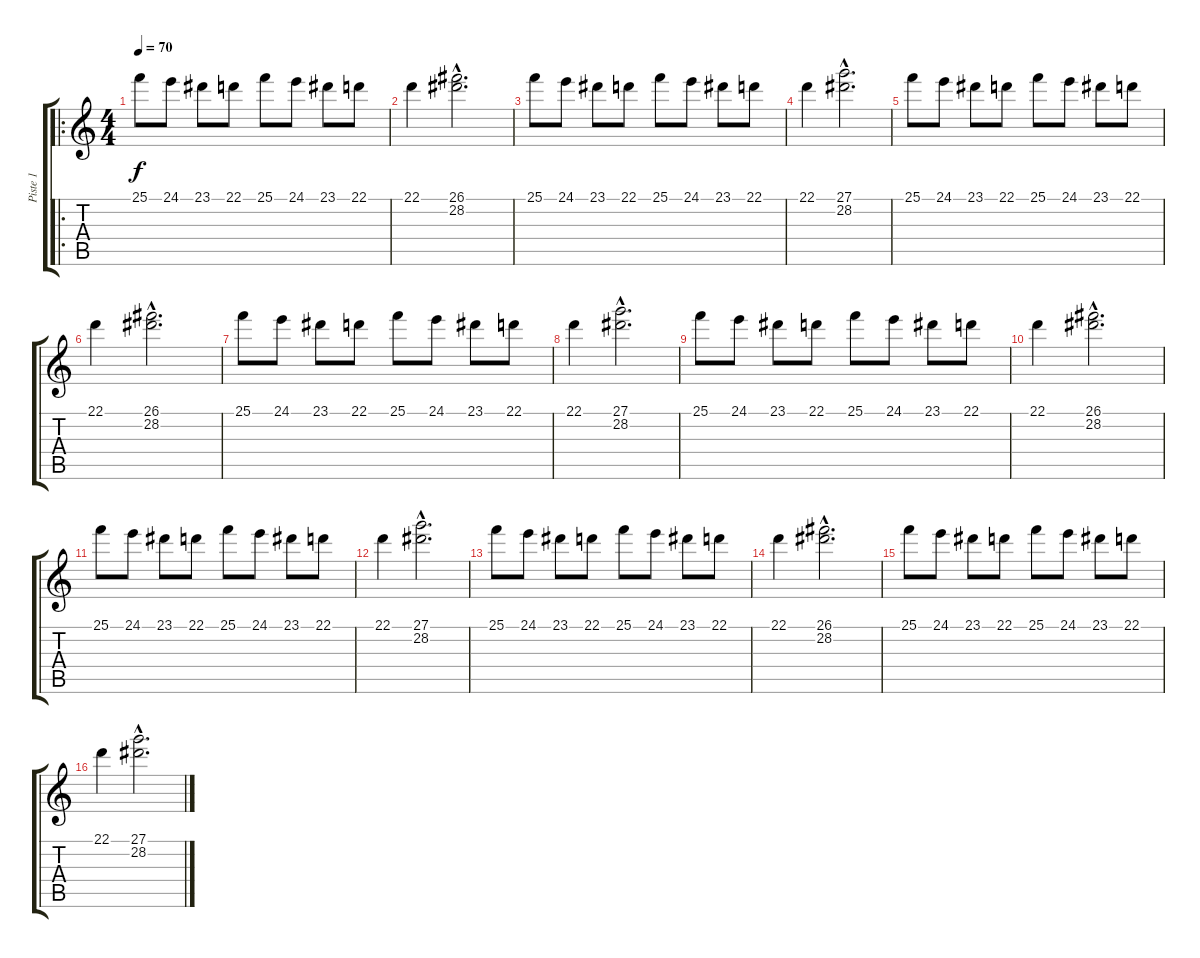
\track ("Piste 1" "Piste 1") {instrument glockenspiel}
\staff {score tabs}
\tuning (E4 B3 G3 D3 A2 E2) {hide}
\ro
\ts (4 4)
\tempo 70
\clef g2
\ks c
25.1.8{dy f instrument glockenspiel} 24.1.8 23.1.8 22.1.8 25.1.8 24.1.8 23.1.8 22.1.8 |
22.1.4 (26.1{hac} 28.2{hac}).2{d} |
25.1.8 24.1.8 23.1.8 22.1.8 25.1.8 24.1.8 23.1.8 22.1.8 |
22.1.4 (27.1{hac} 28.2{hac}).2{d} |
25.1.8 24.1.8 23.1.8 22.1.8 25.1.8 24.1.8 23.1.8 22.1.8 |
22.1.4 (26.1{hac} 28.2{hac}).2{d} |
25.1.8 24.1.8 23.1.8 22.1.8 25.1.8 24.1.8 23.1.8 22.1.8 |
22.1.4 (27.1{hac} 28.2{hac}).2{d} |
25.1.8 24.1.8 23.1.8 22.1.8 25.1.8 24.1.8 23.1.8 22.1.8 |
22.1.4 (26.1{hac} 28.2{hac}).2{d} |
25.1.8 24.1.8 23.1.8 22.1.8 25.1.8 24.1.8 23.1.8 22.1.8 |
22.1.4 (27.1{hac} 28.2{hac}).2{d} |
25.1.8 24.1.8 23.1.8 22.1.8 25.1.8 24.1.8 23.1.8 22.1.8 |
22.1.4 (26.1{hac} 28.2{hac}).2{d} |
25.1.8 24.1.8 23.1.8 22.1.8 25.1.8 24.1.8 23.1.8 22.1.8 |
22.1.4 (27.1{hac} 28.2{hac}).2{d}
